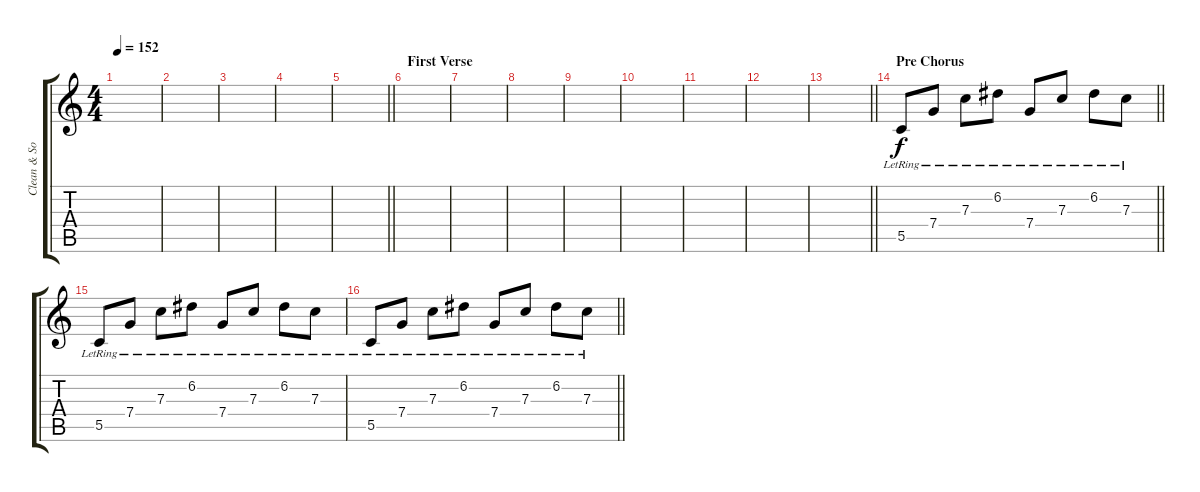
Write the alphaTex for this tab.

\track ("Clean & Solo" "Clean & So") {instrument electricguitarclean}
\staff {score tabs}
\tuning (D4 A3 F3 C3 G2 D2) {hide}
\ts (4 4)
\tempo 152
\clef g2
\ks c
|
|
|
|
\barLineRight lightlight
|
\section ("" "First Verse ")
|
|
|
|
|
|
|
\barLineRight lightlight
|
\section ("" "Pre Chorus")
\barLineRight lightlight
5.5{lr}.8 7.4{lr}.8 7.3{lr}.8 6.2{lr}.8 7.4{lr}.8 7.3{lr}.8 6.2{lr}.8 7.3{lr}.8 |
5.5{lr}.8 7.4{lr}.8 7.3{lr}.8 6.2{lr}.8 7.4{lr}.8 7.3{lr}.8 6.2{lr}.8 7.3{lr}.8 |
\barLineRight lightlight
5.5{lr}.8 7.4{lr}.8 7.3{lr}.8 6.2{lr}.8 7.4{lr}.8 7.3{lr}.8 6.2{lr}.8 7.3{lr}.8
